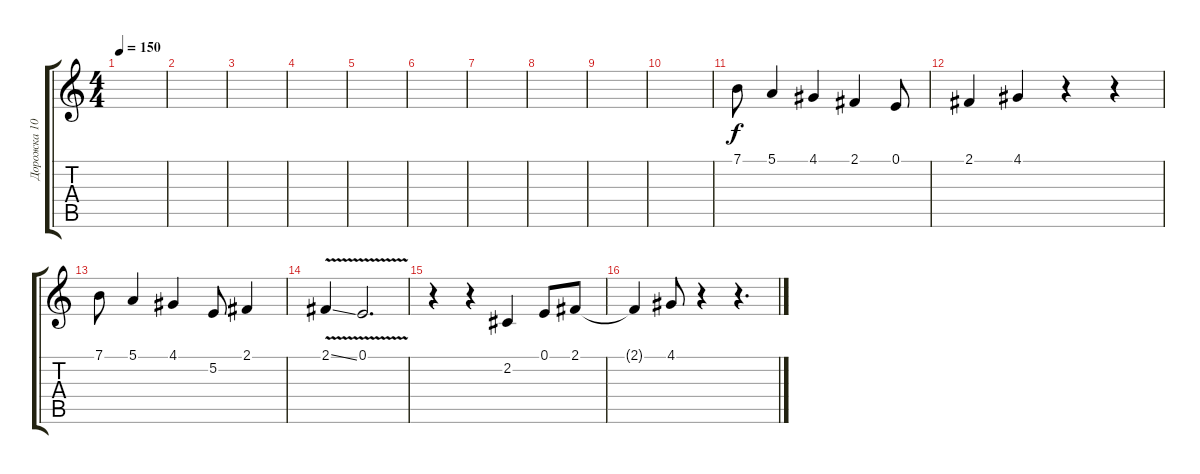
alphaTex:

\track ("Дорожка 10" "Дорожка 10") {instrument clarinet}
\staff {score tabs}
\tuning (E4 B3 G3 D3 A2 E2) {hide}
\ts (4 4)
\tempo 150
\clef g2
\ks c
|
|
|
|
|
|
|
|
|
|
7.1.8 5.1.4 4.1.4 2.1.4 0.1.8 |
2.1.4 4.1.4 r.4 r.4 |
7.1.8 5.1.4 4.1.4 5.2.8 2.1.4 |
2.1{v ss}.4 0.1{v}.2{d} |
r.4 r.4 2.2.4 0.1.8 2.1.8 |
2.1{t}.4 4.1.8 r.4 r.4{d}
